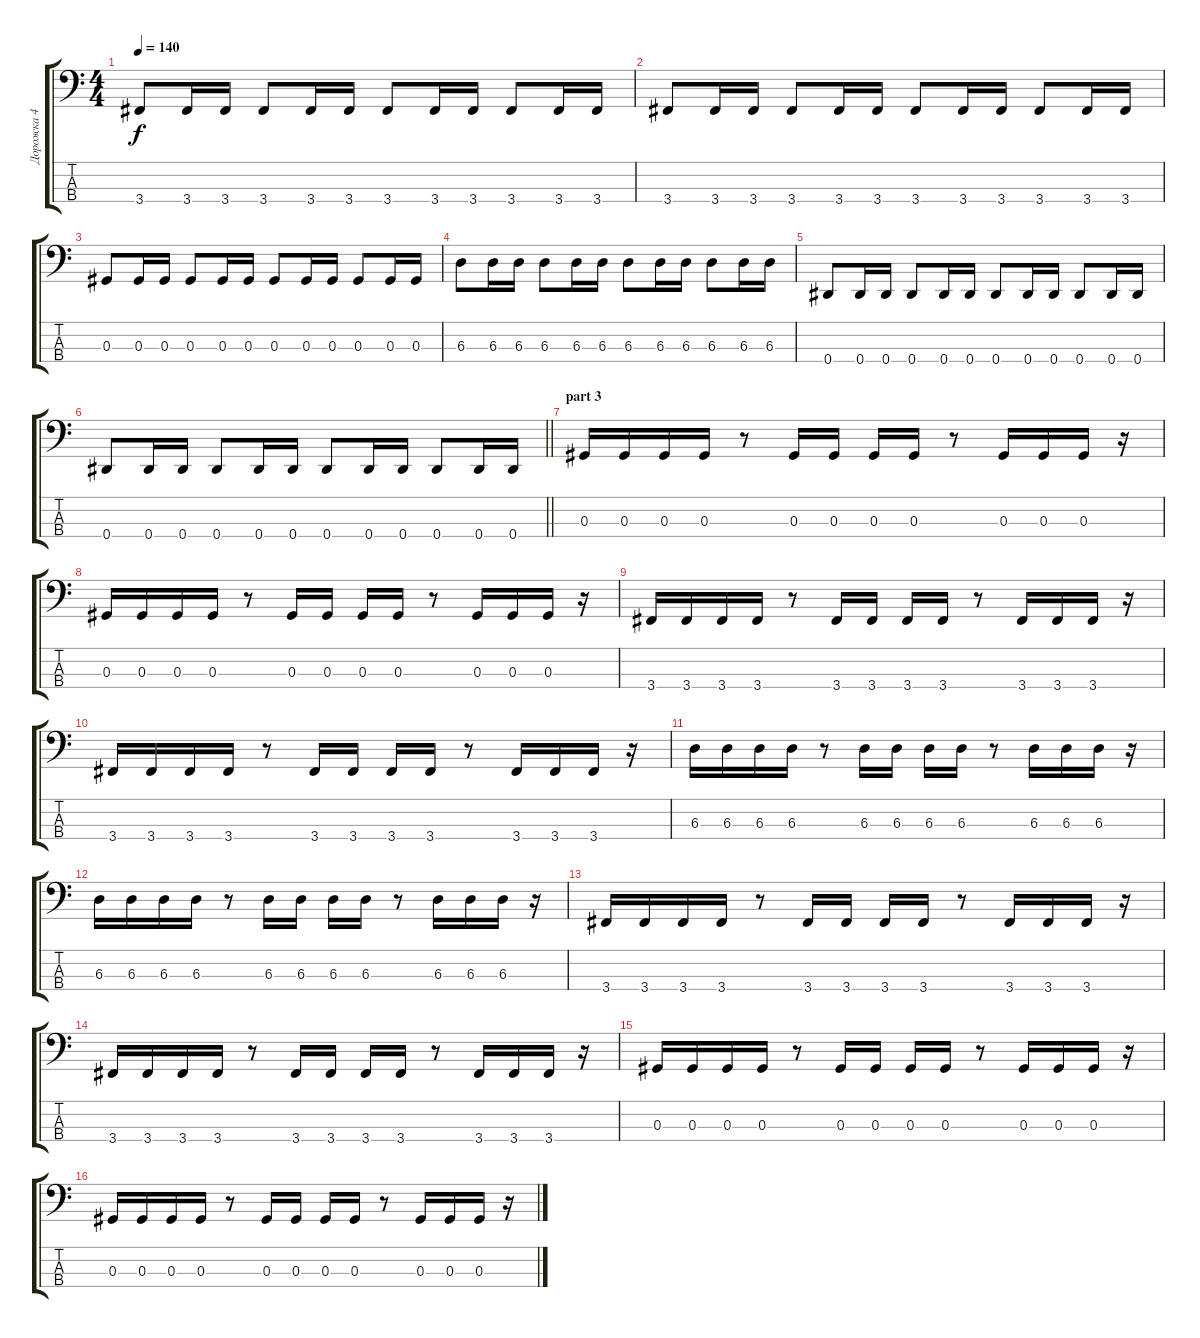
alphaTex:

\track ("Дорожка 4" "Дорожка 4") {instrument electricbassfinger}
\staff {score tabs}
\tuning (Gb2 Db2 Ab1 Eb1) {hide}
\ts (4 4)
\tempo 140
\clef f4
\ks c
3.4.8{dy f} 3.4.16 3.4.16 3.4.8 3.4.16 3.4.16 3.4.8 3.4.16 3.4.16 3.4.8 3.4.16 3.4.16 |
3.4.8 3.4.16 3.4.16 3.4.8 3.4.16 3.4.16 3.4.8 3.4.16 3.4.16 3.4.8 3.4.16 3.4.16 |
0.3.8 0.3.16 0.3.16 0.3.8 0.3.16 0.3.16 0.3.8 0.3.16 0.3.16 0.3.8 0.3.16 0.3.16 |
6.3.8 6.3.16 6.3.16 6.3.8 6.3.16 6.3.16 6.3.8 6.3.16 6.3.16 6.3.8 6.3.16 6.3.16 |
0.4.8 0.4.16 0.4.16 0.4.8 0.4.16 0.4.16 0.4.8 0.4.16 0.4.16 0.4.8 0.4.16 0.4.16 |
\barLineRight lightlight
0.4.8 0.4.16 0.4.16 0.4.8 0.4.16 0.4.16 0.4.8 0.4.16 0.4.16 0.4.8 0.4.16 0.4.16 |
\section ("" "part 3")
0.3.16 0.3.16 0.3.16 0.3.16 r.8 0.3.16 0.3.16 0.3.16 0.3.16 r.8 0.3.16 0.3.16 0.3.16 r.16 |
0.3.16 0.3.16 0.3.16 0.3.16 r.8 0.3.16 0.3.16 0.3.16 0.3.16 r.8 0.3.16 0.3.16 0.3.16 r.16 |
3.4.16 3.4.16 3.4.16 3.4.16 r.8 3.4.16 3.4.16 3.4.16 3.4.16 r.8 3.4.16 3.4.16 3.4.16 r.16 |
3.4.16 3.4.16 3.4.16 3.4.16 r.8 3.4.16 3.4.16 3.4.16 3.4.16 r.8 3.4.16 3.4.16 3.4.16 r.16 |
6.3.16 6.3.16 6.3.16 6.3.16 r.8 6.3.16 6.3.16 6.3.16 6.3.16 r.8 6.3.16 6.3.16 6.3.16 r.16 |
6.3.16 6.3.16 6.3.16 6.3.16 r.8 6.3.16 6.3.16 6.3.16 6.3.16 r.8 6.3.16 6.3.16 6.3.16 r.16 |
3.4.16 3.4.16 3.4.16 3.4.16 r.8 3.4.16 3.4.16 3.4.16 3.4.16 r.8 3.4.16 3.4.16 3.4.16 r.16 |
3.4.16 3.4.16 3.4.16 3.4.16 r.8 3.4.16 3.4.16 3.4.16 3.4.16 r.8 3.4.16 3.4.16 3.4.16 r.16 |
0.3.16 0.3.16 0.3.16 0.3.16 r.8 0.3.16 0.3.16 0.3.16 0.3.16 r.8 0.3.16 0.3.16 0.3.16 r.16 |
0.3.16 0.3.16 0.3.16 0.3.16 r.8 0.3.16 0.3.16 0.3.16 0.3.16 r.8 0.3.16 0.3.16 0.3.16 r.16
